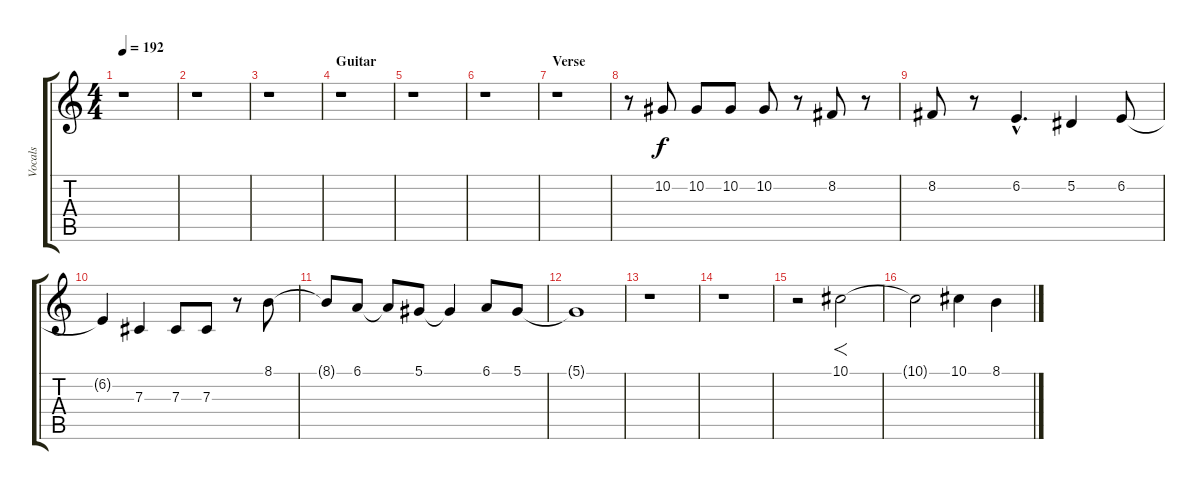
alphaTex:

\track ("Vocals" "Vocals") {instrument lead2sawtooth}
\staff {score tabs}
\tuning (Eb4 Bb3 Gb3 Db3 Ab2 Eb2) {hide}
\ts (4 4)
\tempo 192
\clef g2
\ks c
r.1{dy f} |
r.1 |
r.1 |
\section ("" "Guitar")
r.1 |
r.1 |
r.1 |
\section ("" "Verse")
r.1 |
r.8 10.2.8{volume 16} 10.2.8 10.2.8 10.2.8 r.8 8.2.8 r.8 |
8.2.8 r.8 6.2{hac}.4{d} 5.2.4 6.2.8 |
6.2{t}.4 7.3.4 7.3.8 7.3.8 r.8 8.1.8 |
8.1{t}.8 6.1.8 6.1{t}.8 5.1.8 5.1{t}.4 6.1.8 5.1.8 |
5.1{t}.1 |
r.1 |
r.1 |
r.2 10.1.2{f} |
10.1{t}.2 10.1.4 8.1.4
